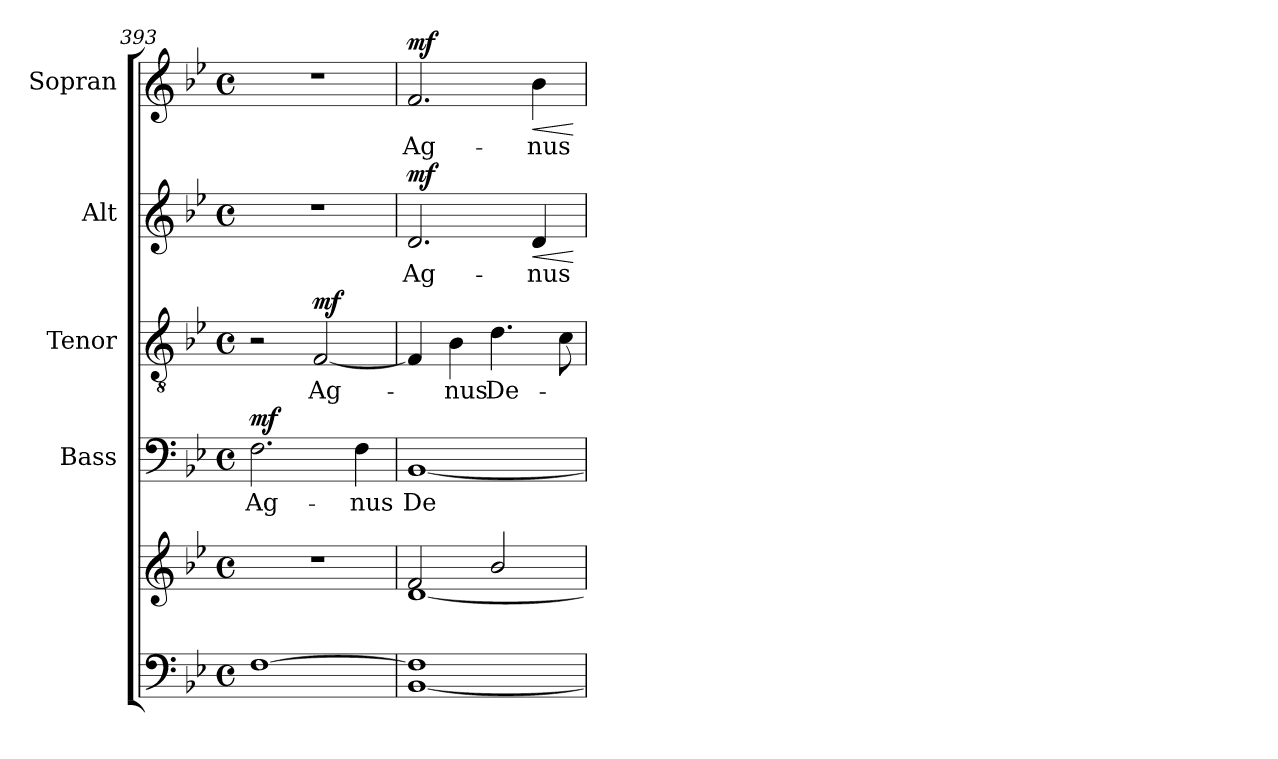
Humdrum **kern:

**kern	**kern	**kern	**text	**dynam	**kern	**text	**dynam	**kern	**text	**dynam	**kern	**text	**dynam
*part5	*part5	*part4	*part4	*part4	*part3	*part3	*part3	*part2	*part2	*part2	*part1	*part1	*part1
*staff6	*staff5	*staff4	*staff4	*staff4	*staff3	*staff3	*staff3	*staff2	*staff2	*staff2	*staff1	*staff1	*staff1
*	*	*I"Bass	*	*	*I"Tenor	*	*	*I"Alt	*	*	*I"Sopran	*	*
*	*	*I'B.	*	*	*I'T.	*	*	*I'A.	*	*	*I'S.	*	*
*clefF4	*clefG2	*clefF4	*	*	*clefGv2	*	*	*clefG2	*	*	*clefG2	*	*
*k[b-e-]	*k[b-e-]	*k[b-e-]	*	*	*k[b-e-]	*	*	*k[b-e-]	*	*	*k[b-e-]	*	*
*B-:	*B-:	*B-:	*	*	*B-:	*	*	*B-:	*	*	*B-:	*	*
*M4/4	*M4/4	*M4/4	*	*	*M4/4	*	*	*M4/4	*	*	*M4/4	*	*
*met(c)	*met(c)	*met(c)	*	*	*met(c)	*	*	*met(c)	*	*	*met(c)	*	*
=393	=393	=393	=393	=393	=393	=393	=393	=393	=393	=393	=393	=393	=393
!	!	!	!LO:LY:b	!LO:DY:a	!	!	!	!	!	!	!	!	!
[1F	1r	2.F\	Ag-	mf	2r	.	.	1r	.	.	1r	.	.
!	!	!	!	!	!	!LO:LY:b	!LO:DY:a	!	!	!	!	!	!
.	.	.	.	.	[2F/	Ag-	mf	.	.	.	.	.	.
!	!	!	!LO:LY:b	!	!	!	!	!	!	!	!	!	!
.	.	4F\	-nus	.	.	.	.	.	.	.	.	.	.
=394	=394	=394	=394	=394	=394	=394	=394	=394	=394	=394	=394	=394	=394
*^	*^	*	*	*	*	*	*	*	*	*	*	*	*
!	!	!	!	!	!LO:LY:b	!	!	!	!	!	!LO:LY:b	!LO:DY:a	!	!LO:LY:b	!LO:DY:a
1F]	[<1BB-	2f/	[<1d	[1BB-	De-	.	4F/]	.	.	2.d/	Ag-	mf	2.f/	Ag-	mf
!	!	!	!	!	!	!	!	!LO:LY:b	!	!	!	!	!	!	!
.	.	.	.	.	.	.	4B-\	-nus	.	.	.	.	.	.	.
!	!	!	!	!	!	!	!	!LO:LY:b	!	!	!	!	!	!	!
.	.	2b-/	.	.	.	.	4.d\	De-	.	.	.	.	.	.	.
!	!	!	!	!	!	!	!	!	!	!	!LO:LY:b	!LO:HP:b	!	!LO:LY:b	!LO:HP:b
.	.	.	.	.	.	.	.	.	.	4d/	-nus	<	4b-\	-nus	<
.	.	.	.	.	.	.	8c\	.	.	.	.	.	.	.	.
*v	*v	*	*	*	*	*	*	*	*	*	*	*	*	*	*
*	*v	*v	*	*	*	*	*	*	*	*	*	*	*	*
.	.	.	.	.	.	.	.	.	.	[	.	.	[
=	=	=	=	=	=	=	=	=	=	=	=	=	=
*-	*-	*-	*-	*-	*-	*-	*-	*-	*-	*-	*-	*-	*-
